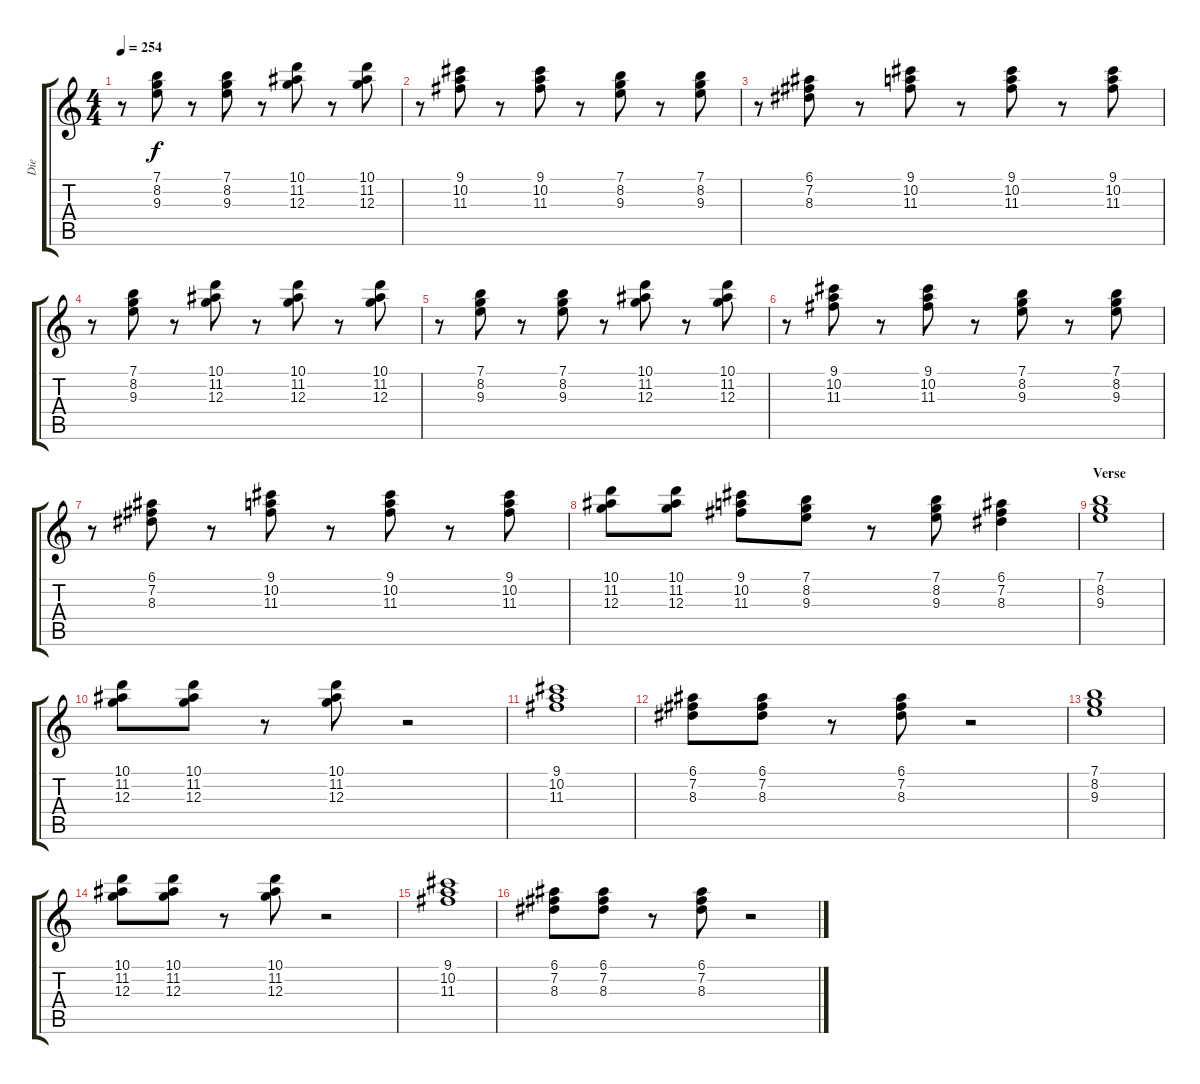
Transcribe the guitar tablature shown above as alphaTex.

\track ("Die" "Die") {instrument distortionguitar}
\staff {score tabs}
\tuning (E4 B3 G3 D3 A2 E2) {hide}
\ts (4 4)
\tempo 254
\clef g2
\ks c
r.8{dy f} (7.1 8.2 9.3).8 r.8 (7.1 8.2 9.3).8 r.8 (10.1 11.2 12.3).8 r.8 (10.1 11.2 12.3).8 |
r.8 (9.1 10.2 11.3).8 r.8 (9.1 10.2 11.3).8 r.8 (7.1 8.2 9.3).8 r.8 (7.1 8.2 9.3).8 |
r.8 (6.1 7.2 8.3).8 r.8 (9.1 10.2 11.3).8 r.8 (9.1 10.2 11.3).8 r.8 (9.1 10.2 11.3).8 |
r.8 (7.1 8.2 9.3).8 r.8 (10.1 11.2 12.3).8 r.8 (10.1 11.2 12.3).8 r.8 (10.1 11.2 12.3).8 |
r.8 (7.1 8.2 9.3).8 r.8 (7.1 8.2 9.3).8 r.8 (10.1 11.2 12.3).8 r.8 (10.1 11.2 12.3).8 |
r.8 (9.1 10.2 11.3).8 r.8 (9.1 10.2 11.3).8 r.8 (7.1 8.2 9.3).8 r.8 (7.1 8.2 9.3).8 |
r.8 (6.1 7.2 8.3).8 r.8 (9.1 10.2 11.3).8 r.8 (9.1 10.2 11.3).8 r.8 (9.1 10.2 11.3).8 |
(10.1 11.2 12.3).8 (10.1 11.2 12.3).8 (9.1 10.2 11.3).8 (7.1 8.2 9.3).8 r.8 (7.1 8.2 9.3).8 (6.1 7.2 8.3).4 |
\section ("" "Verse")
(7.1 8.2 9.3).1 |
(10.1 11.2 12.3).8 (10.1 11.2 12.3).8 r.8 (10.1 11.2 12.3).8 r.2 |
(9.1 10.2 11.3).1 |
(6.1 7.2 8.3).8 (6.1 7.2 8.3).8 r.8 (6.1 7.2 8.3).8 r.2 |
(7.1 8.2 9.3).1 |
(10.1 11.2 12.3).8 (10.1 11.2 12.3).8 r.8 (10.1 11.2 12.3).8 r.2 |
(9.1 10.2 11.3).1 |
(6.1 7.2 8.3).8 (6.1 7.2 8.3).8 r.8 (6.1 7.2 8.3).8 r.2
